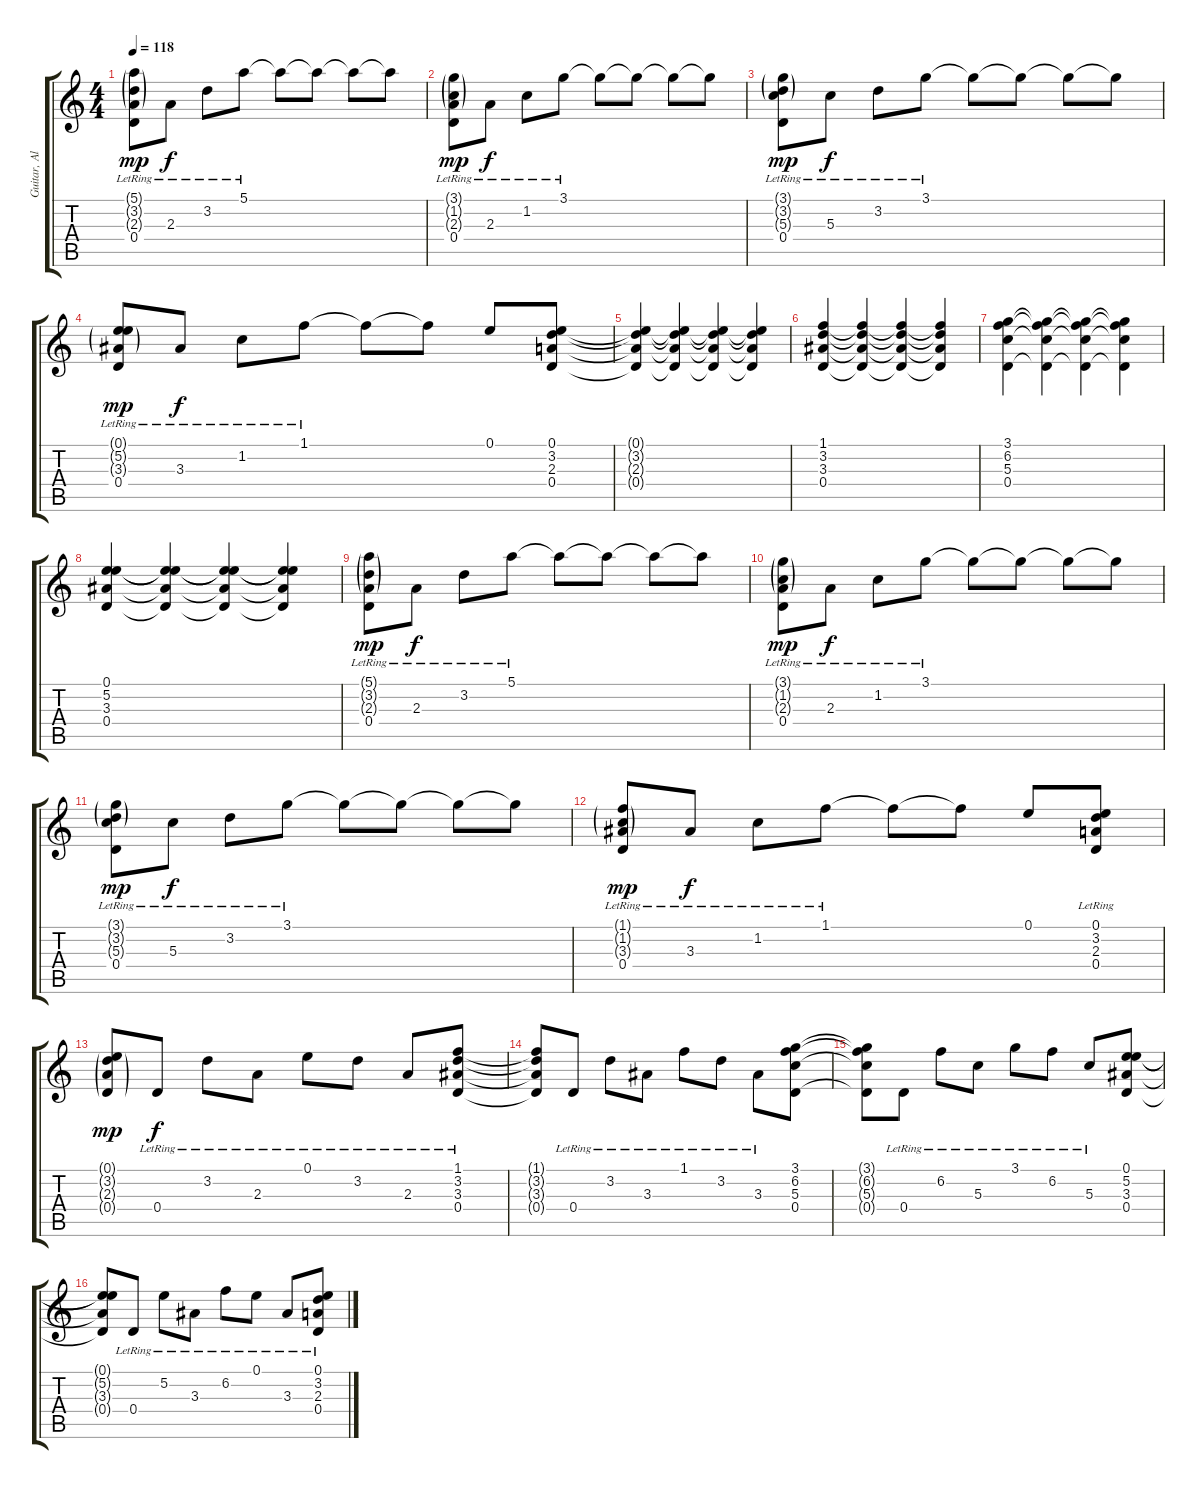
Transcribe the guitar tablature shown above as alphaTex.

\track ("Guitar, Allan" "Guitar, Al") {instrument overdrivenguitar}
\staff {score tabs}
\tuning (E4 B3 G3 D3 A2 E2) {hide}
\ts (4 4)
\tempo 118
\clef g2
\ks c
(5.1{g} 3.2{g} 2.3{g} 0.4{lr}).8{dy mp} 2.3{lr}.8{dy f} 3.2{lr}.8 5.1{lr}.8 5.1{t}.8 5.1{t}.8 5.1{t}.8 5.1{t}.8 |
(3.1{g} 1.2{g} 2.3{g} 0.4{lr}).8{dy mp} 2.3{lr}.8{dy f} 1.2{lr}.8 3.1{lr}.8 3.1{t}.8 3.1{t}.8 3.1{t}.8 3.1{t}.8 |
(3.1{g} 3.2{g} 5.3{g} 0.4{lr}).8{dy mp} 5.3{lr}.8{dy f} 3.2{lr}.8 3.1{lr}.8 3.1{t}.8 3.1{t}.8 3.1{t}.8 3.1{t}.8 |
(0.1{g} 5.2{g} 3.3{g} 0.4{lr}).8{dy mp} 3.3{lr}.8{dy f} 1.2{lr}.8 1.1{lr}.8 1.1{t}.8 1.1{t}.8 0.1.8 (0.1 3.2 2.3 0.4).8 |
(0.1{t} 3.2{t} 2.3{t} 0.4{t}).4 (0.1{t} 3.2{t} 2.3{t} 0.4{t}).4 (0.1{t} 3.2{t} 2.3{t} 0.4{t}).4 (0.1{t} 3.2{t} 2.3{t} 0.4{t}).4 |
(1.1 3.2 3.3 0.4).4 (1.1{t} 3.2{t} 3.3{t} 0.4{t}).4 (1.1{t} 3.2{t} 3.3{t} 0.4{t}).4 (1.1{t} 3.2{t} 3.3{t} 0.4{t}).4 |
(3.1 6.2 5.3 0.4).4 (3.1{t} 6.2{t} 5.3{t} 0.4{t}).4 (3.1{t} 6.2{t} 5.3{t} 0.4{t}).4 (3.1{t} 6.2{t} 5.3{t} 0.4{t}).4 |
(0.1 5.2 3.3 0.4).4 (0.1{t} 5.2{t} 3.3{t} 0.4{t}).4 (0.1{t} 5.2{t} 3.3{t} 0.4{t}).4 (0.1{t} 5.2{t} 3.3{t} 0.4{t}).4 |
(5.1{g} 3.2{g} 2.3{g} 0.4{lr}).8{dy mp} 2.3{lr}.8{dy f} 3.2{lr}.8 5.1{lr}.8 5.1{t}.8 5.1{t}.8 5.1{t}.8 5.1{t}.8 |
(3.1{g} 1.2{g} 2.3{g} 0.4{lr}).8{dy mp} 2.3{lr}.8{dy f} 1.2{lr}.8 3.1{lr}.8 3.1{t}.8 3.1{t}.8 3.1{t}.8 3.1{t}.8 |
(3.1{g} 3.2{g} 5.3{g} 0.4{lr}).8{dy mp} 5.3{lr}.8{dy f} 3.2{lr}.8 3.1{lr}.8 3.1{t}.8 3.1{t}.8 3.1{t}.8 3.1{t}.8 |
(1.1{g} 1.2{g} 3.3{g} 0.4{lr}).8{dy mp} 3.3{lr}.8{dy f} 1.2{lr}.8 1.1{lr}.8 1.1{t}.8 1.1{t}.8 0.1.8 (0.1{lr} 3.2{lr} 2.3{lr} 0.4{lr}).8 |
(0.1{g} 3.2{g} 2.3{g} 0.4{g}).8{dy mp} 0.4{lr}.8{dy f} 3.2{lr}.8 2.3{lr}.8 0.1{lr}.8 3.2{lr}.8 2.3{lr}.8 (1.1{lr} 3.2 3.3 0.4).8 |
(1.1{t} 3.2{t} 3.3{t} 0.4{t}).8 0.4{lr}.8 3.2{lr}.8 3.3{lr}.8 1.1{lr}.8 3.2{lr}.8 3.3{lr}.8 (3.1 6.2 5.3 0.4).8 |
(3.1{t} 6.2{t} 5.3{t} 0.4{t}).8 0.4{lr}.8 6.2{lr}.8 5.3{lr}.8 3.1{lr}.8 6.2{lr}.8 5.3{lr}.8 (0.1 5.2 3.3 0.4).8 |
(0.1{t} 5.2{t} 3.3{t} 0.4{t}).8 0.4{lr}.8 5.2{lr}.8 3.3{lr}.8 6.2{lr}.8 0.1{lr}.8 3.3{lr}.8 (0.1{lr} 3.2{lr} 2.3{lr} 0.4{lr}).8
